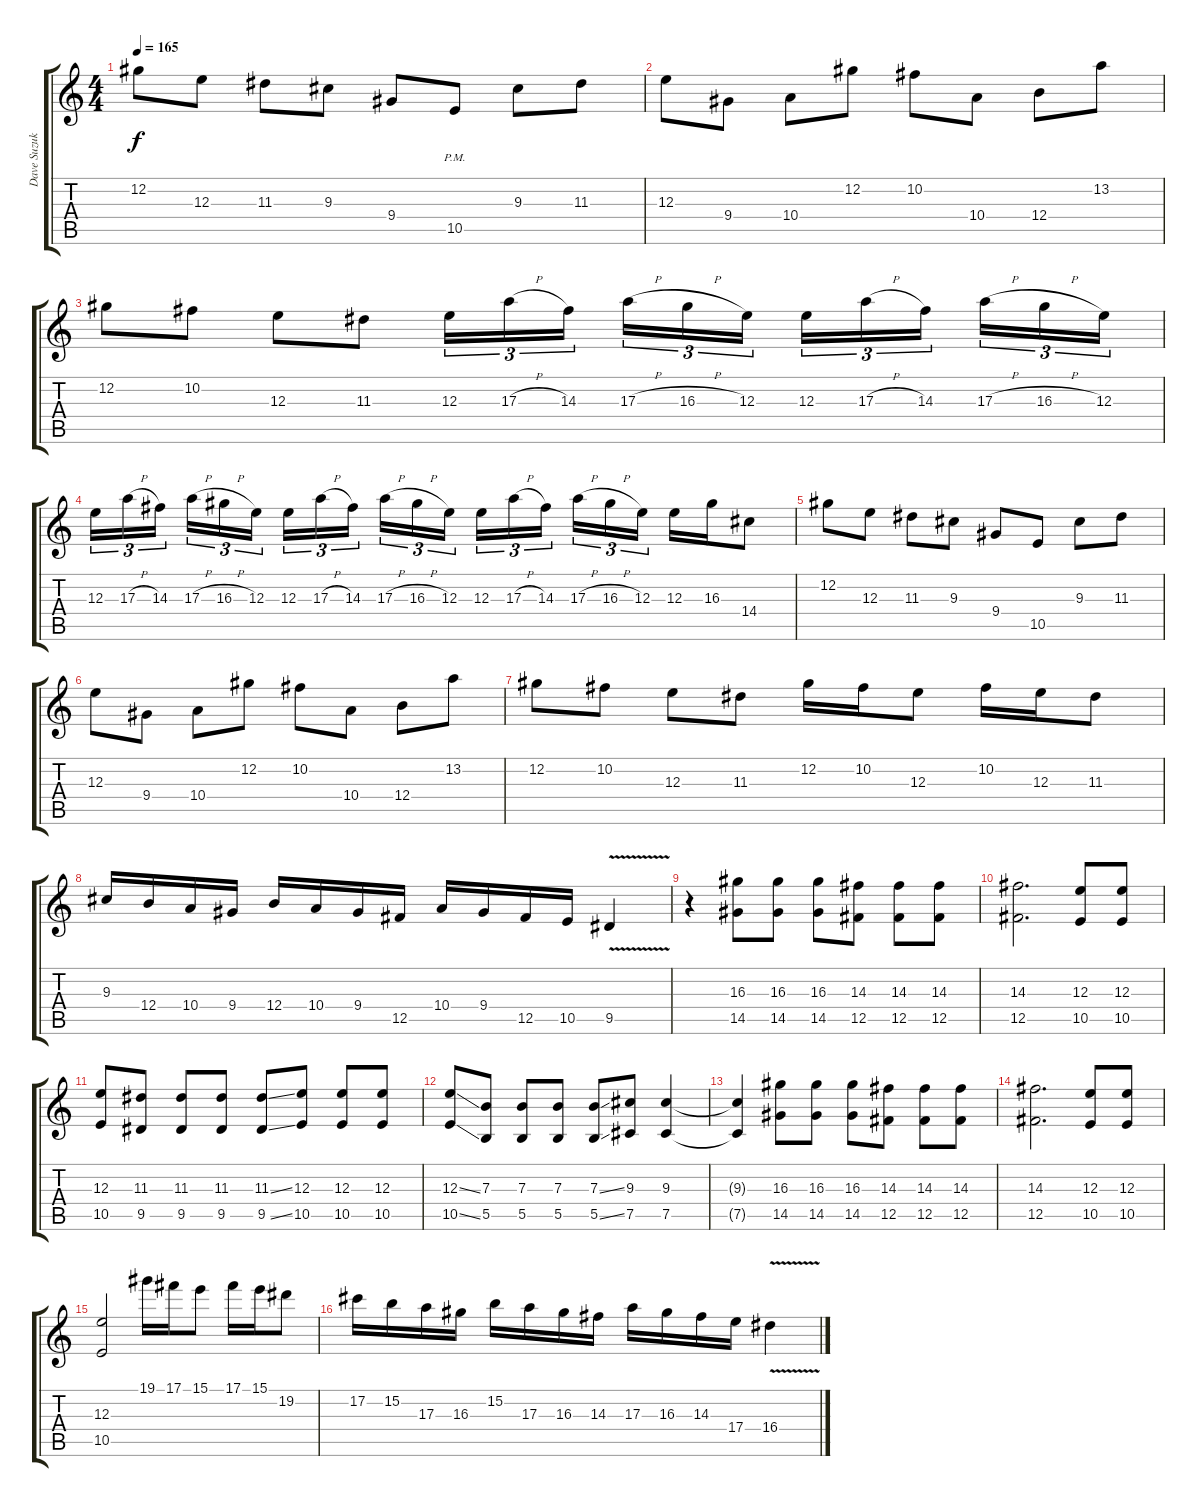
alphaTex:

\track ("Dave Suzuki - Lead (Melodic Part)" "Dave Suzuk") {instrument distortionguitar}
\staff {score tabs}
\tuning (Db4 Ab3 E3 B2 Gb2 Db2) {hide}
\ts (4 4)
\tempo 165
\clef g2
\ks c
12.2.8{dy f} 12.3.8 11.3.8 9.3.8 9.4.8 10.5{pm}.8 9.3.8 11.3.8 |
12.3.8 9.4.8 10.4.8 12.2.8 10.2.8 10.4.8 12.4.8 13.2.8 |
12.2.8 10.2.8 12.3.8 11.3.8 12.3.16{tu (3 2)} 17.3{h}.16{tu (3 2)} 14.3.16{tu (3 2) beam splitsecondary} 17.3{h}.16{tu (3 2)} 16.3{h}.16{tu (3 2)} 12.3.16{tu (3 2)} 12.3.16{tu (3 2)} 17.3{h}.16{tu (3 2)} 14.3.16{tu (3 2) beam splitsecondary} 17.3{h}.16{tu (3 2)} 16.3{h}.16{tu (3 2)} 12.3.16{tu (3 2)} |
12.3.16{tu (3 2)} 17.3{h}.16{tu (3 2)} 14.3.16{tu (3 2) beam splitsecondary} 17.3{h}.16{tu (3 2)} 16.3{h}.16{tu (3 2)} 12.3.16{tu (3 2)} 12.3.16{tu (3 2)} 17.3{h}.16{tu (3 2)} 14.3.16{tu (3 2) beam splitsecondary} 17.3{h}.16{tu (3 2)} 16.3{h}.16{tu (3 2)} 12.3.16{tu (3 2)} 12.3.16{tu (3 2)} 17.3{h}.16{tu (3 2)} 14.3.16{tu (3 2) beam splitsecondary} 17.3{h}.16{tu (3 2)} 16.3{h}.16{tu (3 2)} 12.3.16{tu (3 2)} 12.3.16 16.3.16 14.4.8 |
12.2.8 12.3.8 11.3.8 9.3.8 9.4.8 10.5.8 9.3.8 11.3.8 |
12.3.8 9.4.8 10.4.8 12.2.8 10.2.8 10.4.8 12.4.8 13.2.8 |
12.2.8 10.2.8 12.3.8 11.3.8 12.2.16 10.2.16 12.3.8 10.2.16 12.3.16 11.3.8 |
9.3.16 12.4.16 10.4.16 9.4.16 12.4.16 10.4.16 9.4.16 12.5.16 10.4.16 9.4.16 12.5.16 10.5.16 9.5{v}.4 |
r.4 (16.3 14.5).8 (16.3 14.5).8 (16.3 14.5).8 (14.3 12.5).8 (14.3 12.5).8 (14.3 12.5).8 |
(14.3 12.5).2{d} (12.3 10.5).8 (12.3 10.5).8 |
(12.3 10.5).8 (11.3 9.5).8 (11.3 9.5).8 (11.3 9.5).8 (11.3{ss} 9.5{ss}).8 (12.3 10.5).8 (12.3 10.5).8 (12.3 10.5).8 |
(12.3{ss} 10.5{ss}).8 (7.3 5.5).8 (7.3 5.5).8 (7.3 5.5).8 (7.3{ss} 5.5{ss}).8 (9.3 7.5).8 (9.3 7.5).4 |
(9.3{t} 7.5{t}).4 (16.3 14.5).8 (16.3 14.5).8 (16.3 14.5).8 (14.3 12.5).8 (14.3 12.5).8 (14.3 12.5).8 |
(14.3 12.5).2{d} (12.3 10.5).8 (12.3 10.5).8 |
(12.3 10.5).2 19.1.16 17.1.16 15.1.8 17.1.16 15.1.16 19.2.8 |
17.2.16 15.2.16 17.3.16 16.3.16 15.2.16 17.3.16 16.3.16 14.3.16 17.3.16 16.3.16 14.3.16 17.4.16 16.4{v}.4
